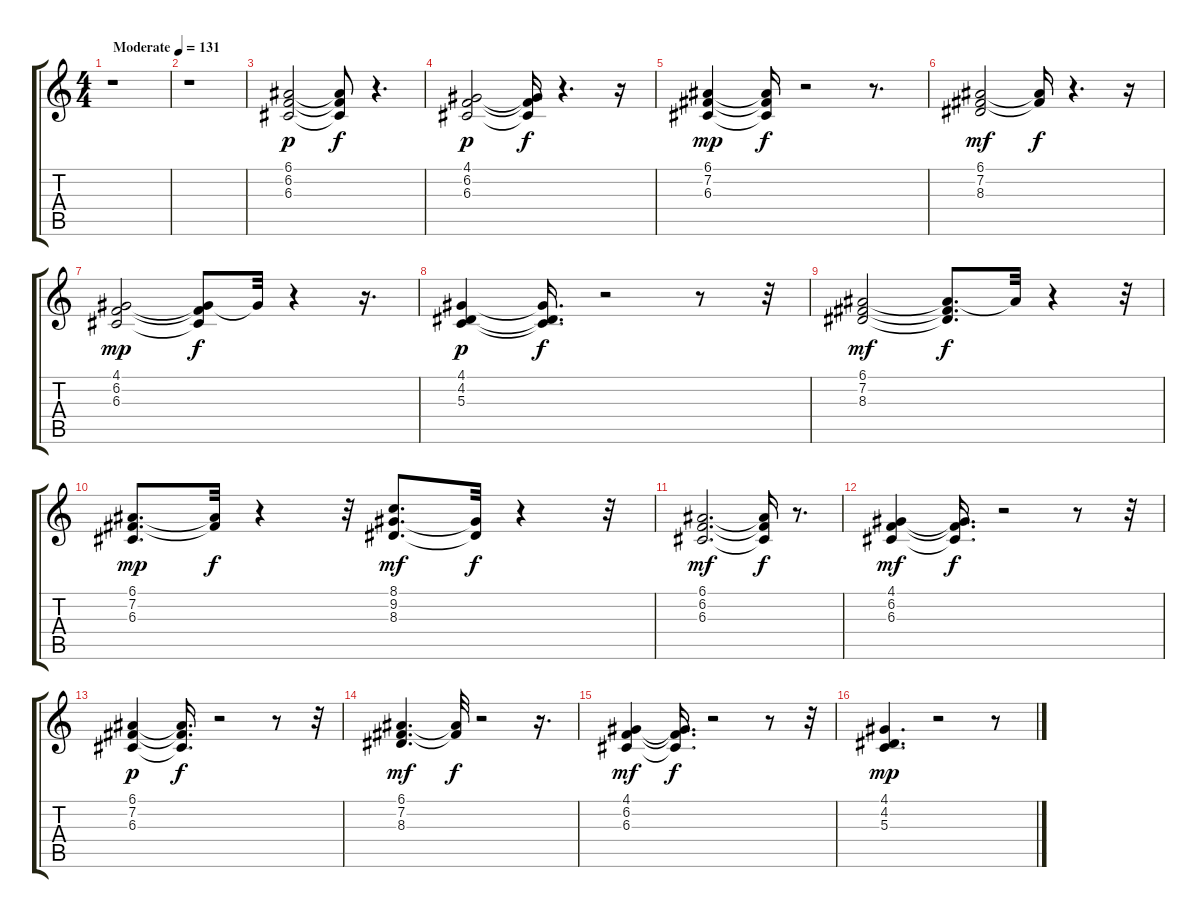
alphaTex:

\track "" {instrument pad2warm}
\staff {score tabs}
\tuning (E4 B3 G3 D3 A2 E2) {hide}
\ts (4 4)
\tempo (131 "Moderate")
\clef g2
\ks c
r.1{dy p instrument pad2warm} |
r.1 |
(6.1 6.2 6.3).2 (6.1{t} 6.2{t} 6.3{t}).8{dy f} r.4{d} |
(4.1 6.2 6.3).2{dy p} (4.1{t} 6.2{t} 6.3{t}).16{dy f} r.4{d} r.16 |
(6.1 7.2 6.3).4{dy mp} (6.1{t} 7.2{t} 6.3{t}).16{dy f} r.2 r.8{d} |
(6.1 7.2 8.3).2{dy mf} (6.1{t} 7.2{t}).16{dy f} r.4{d} r.16 |
(4.1 6.2 6.3).2{dy mp} (4.1{t} 6.2{t} 6.3{t}).8{dy f} 4.1{t}.32 r.4 r.16{d} |
(4.1 4.2 5.3).4{dy p} (4.1{t} 4.2{t} 5.3{t}).16{d dy f} r.2 r.8 r.32 |
(6.1 7.2 8.3).2{dy mf} (6.1{t} 7.2{t} 8.3{t}).8{d dy f} 6.1{t}.32 r.4 r.32 |
(6.1 7.2 6.3).8{d dy mp} (6.1{t} 7.2{t}).32{dy f} r.4 r.32 (8.1 9.2 8.3).8{d dy mf} (9.2{t} 8.3{t}).32{dy f} r.4 r.32 |
(6.1 6.2 6.3).2{d dy mf} (6.1{t} 6.2{t} 6.3{t}).16{dy f} r.8{d} |
(4.1 6.2 6.3).4{dy mf} (4.1{t} 6.2{t} 6.3{t}).16{d dy f} r.2 r.8 r.32 |
(6.1 7.2 6.3).4{dy p} (6.1{t} 7.2{t} 6.3{t}).16{d dy f} r.2 r.8 r.32 |
(6.1 7.2 8.3).4{d dy mf} (6.1{t} 7.2{t}).32{dy f} r.2 r.16{d} |
(4.1 6.2 6.3).4{dy mf} (4.1{t} 6.2{t} 6.3{t}).16{d dy f} r.2 r.8 r.32 |
(4.1 4.2 5.3).4{d dy mp} r.2 r.8
